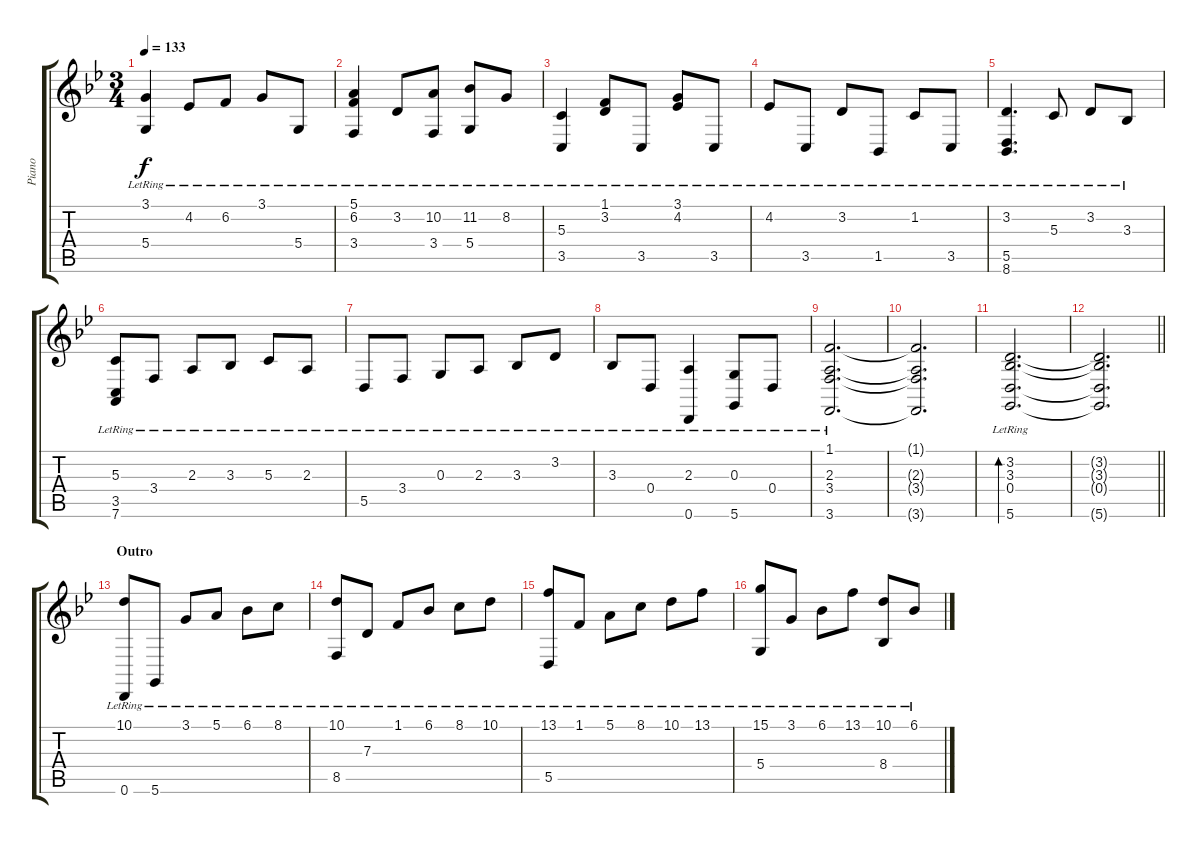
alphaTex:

\track ("Piano" "Piano") {instrument acousticgrandpiano}
\staff {score tabs}
\tuning (E4 B3 G3 D3 A2 D2) {hide}
\ts (3 4)
\tempo 133
\clef g2
\ks gminor
(3.1{lr} 5.4{lr}).4{dy f} 4.2{lr}.8 6.2{lr}.8 3.1{lr}.8 5.4{lr}.8 |
(5.1{lr} 6.2{lr} 3.4{lr}).4 3.2{lr}.8 (10.2{lr} 3.4).8 (11.2{lr} 5.4).8 8.2{lr}.8 |
(5.3{lr} 3.5{lr}).4 (1.1{lr} 3.2{lr}).8 3.5{lr}.8 (3.1{lr} 4.2{lr}).8 3.5{lr}.8 |
4.2{lr}.8 3.5{lr}.8 3.2{lr}.8 1.5{lr}.8 1.2{lr}.8 3.5{lr}.8 |
(3.2{lr} 5.5 8.6).4{d} 5.3{lr}.8 3.2{lr}.8 3.3{lr}.8 |
(5.3{lr} 3.5{lr} 7.6{lr}).8 3.4{lr}.8 2.3{lr}.8 3.3{lr}.8 5.3{lr}.8 2.3{lr}.8 |
5.5{lr}.8 3.4{lr}.8 0.3{lr}.8 2.3{lr}.8 3.3{lr}.8 3.2{lr}.8 |
3.3{lr}.8 0.4{lr}.8 (2.3{lr} 0.6).4 (0.3{lr} 5.6).8 0.4{lr}.8 |
(1.1{lr} 2.3{lr} 3.4{lr} 3.6{lr}).2{d} |
(1.1{t} 2.3{t} 3.4{t} 3.6{t}).2{d} |
(3.2 3.3 0.4 5.6{lr}).2{d bd 240} |
\barLineRight lightlight
(3.2{t} 3.3{t} 0.4{t} 5.6{t}).2{d} |
\section ("" "Outro")
(10.1{lr} 0.6{lr}).8 5.6{lr}.8 3.1{lr}.8 5.1{lr}.8 6.1{lr}.8 8.1{lr}.8 |
(10.1{lr} 8.5{lr}).8 7.3{lr}.8 1.1{lr}.8 6.1{lr}.8 8.1{lr}.8 10.1{lr}.8 |
(13.1{lr} 5.5{lr}).8 1.1{lr}.8 5.1{lr}.8 8.1{lr}.8 10.1{lr}.8 13.1{lr}.8 |
(15.1{lr} 5.4{lr}).8 3.1{lr}.8 6.1{lr}.8 13.1{lr}.8 (10.1{lr} 8.4{lr}).8 6.1{lr}.8
